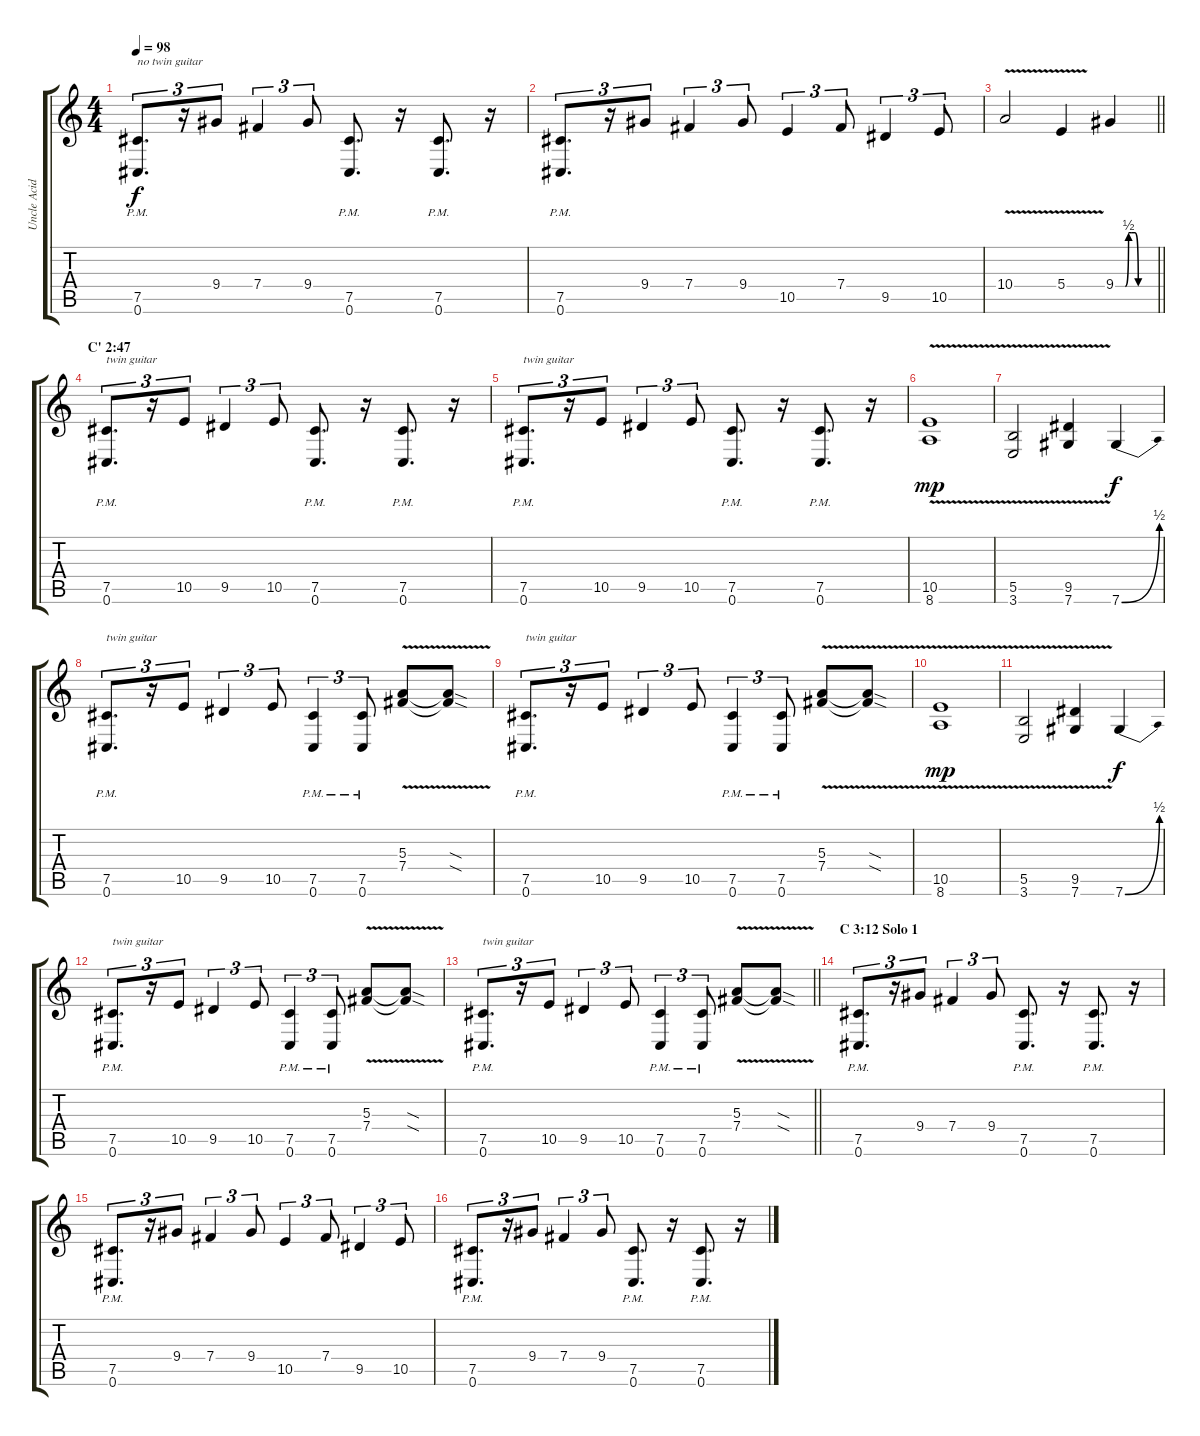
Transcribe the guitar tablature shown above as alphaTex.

\track ("Uncle Acid (rhythm guitar) - right" "Uncle Acid") {instrument overdrivenguitar}
\staff {score tabs}
\tuning (Db4 Ab3 E3 B2 Gb2 Db2) {hide}
\ts (4 4)
\tempo 98
\clef g2
\ks c
(7.5{pm} 0.6{pm}).8{d tu (3 2) txt "no twin guitar" dy f} r.16{tu (3 2)} 9.4.8{tu (3 2)} 7.4.4{tu (3 2)} 9.4.8{tu (3 2)} (7.5{pm} 0.6{pm}).8{d} r.16 (7.5{pm} 0.6{pm}).8{d} r.16 |
(7.5{pm} 0.6{pm}).8{d tu (3 2)} r.16{tu (3 2)} 9.4.8{tu (3 2)} 7.4.4{tu (3 2)} 9.4.8{tu (3 2)} 10.5.4{tu (3 2)} 7.4.8{tu (3 2)} 9.5.4{tu (3 2)} 10.5.8{tu (3 2)} |
\barLineRight lightlight
10.4{v}.2 5.4{v}.4 9.4{be (custom 0 0 10 0 15 0 20 2 24 2 30 2 35 0 60 0)}.4 |
\section ("" "C' 2:47")
(7.5{pm} 0.6{pm}).8{d tu (3 2) txt "twin guitar"} r.16{tu (3 2)} 10.5.8{tu (3 2)} 9.5.4{tu (3 2)} 10.5.8{tu (3 2)} (7.5{pm} 0.6{pm}).8{d} r.16 (7.5{pm} 0.6{pm}).8{d} r.16 |
(7.5{pm} 0.6{pm}).8{d tu (3 2) txt "twin guitar"} r.16{tu (3 2)} 10.5.8{tu (3 2)} 9.5.4{tu (3 2)} 10.5.8{tu (3 2)} (7.5{pm} 0.6{pm}).8{d} r.16 (7.5{pm} 0.6{pm}).8{d} r.16 |
(10.5 8.6{v}).1{dy mp} |
(5.5 3.6{v}).2 (9.5 7.6{v}).4 7.6{be (bend 0 0 60 2)}.4{dy f} |
(7.5{pm} 0.6{pm}).8{d tu (3 2) txt "twin guitar"} r.16{tu (3 2)} 10.5.8{tu (3 2)} 9.5.4{tu (3 2)} 10.5.8{tu (3 2)} (7.5{pm} 0.6{pm}).4{tu (3 2)} (7.5{pm} 0.6{pm}).8{tu (3 2)} (5.3{v} 7.4{v}).8 (5.3{sod t} 7.4{sod t}).8 |
(7.5{pm} 0.6{pm}).8{d tu (3 2) txt "twin guitar"} r.16{tu (3 2)} 10.5.8{tu (3 2)} 9.5.4{tu (3 2)} 10.5.8{tu (3 2)} (7.5{pm} 0.6{pm}).4{tu (3 2)} (7.5{pm} 0.6{pm}).8{tu (3 2)} (5.3{v} 7.4{v}).8 (5.3{sod t} 7.4{sod t}).8 |
(10.5 8.6{v}).1{dy mp} |
(5.5 3.6{v}).2 (9.5 7.6{v}).4 7.6{be (bend 0 0 60 2)}.4{dy f} |
(7.5{pm} 0.6{pm}).8{d tu (3 2) txt "twin guitar"} r.16{tu (3 2)} 10.5.8{tu (3 2)} 9.5.4{tu (3 2)} 10.5.8{tu (3 2)} (7.5{pm} 0.6{pm}).4{tu (3 2)} (7.5{pm} 0.6{pm}).8{tu (3 2)} (5.3{v} 7.4{v}).8 (5.3{sod t} 7.4{sod t}).8 |
\barLineRight lightlight
(7.5{pm} 0.6{pm}).8{d tu (3 2) txt "twin guitar"} r.16{tu (3 2)} 10.5.8{tu (3 2)} 9.5.4{tu (3 2)} 10.5.8{tu (3 2)} (7.5{pm} 0.6{pm}).4{tu (3 2)} (7.5{pm} 0.6{pm}).8{tu (3 2)} (5.3{v} 7.4{v}).8 (5.3{sod t} 7.4{sod t}).8 |
\section ("" "C 3:12 Solo 1")
(7.5{pm} 0.6{pm}).8{d tu (3 2)} r.16{tu (3 2)} 9.4.8{tu (3 2)} 7.4.4{tu (3 2)} 9.4.8{tu (3 2)} (7.5{pm} 0.6{pm}).8{d} r.16 (7.5{pm} 0.6{pm}).8{d} r.16 |
(7.5{pm} 0.6{pm}).8{d tu (3 2)} r.16{tu (3 2)} 9.4.8{tu (3 2)} 7.4.4{tu (3 2)} 9.4.8{tu (3 2)} 10.5.4{tu (3 2)} 7.4.8{tu (3 2)} 9.5.4{tu (3 2)} 10.5.8{tu (3 2)} |
(7.5{pm} 0.6{pm}).8{d tu (3 2)} r.16{tu (3 2)} 9.4.8{tu (3 2)} 7.4.4{tu (3 2)} 9.4.8{tu (3 2)} (7.5{pm} 0.6{pm}).8{d} r.16 (7.5{pm} 0.6{pm}).8{d} r.16
